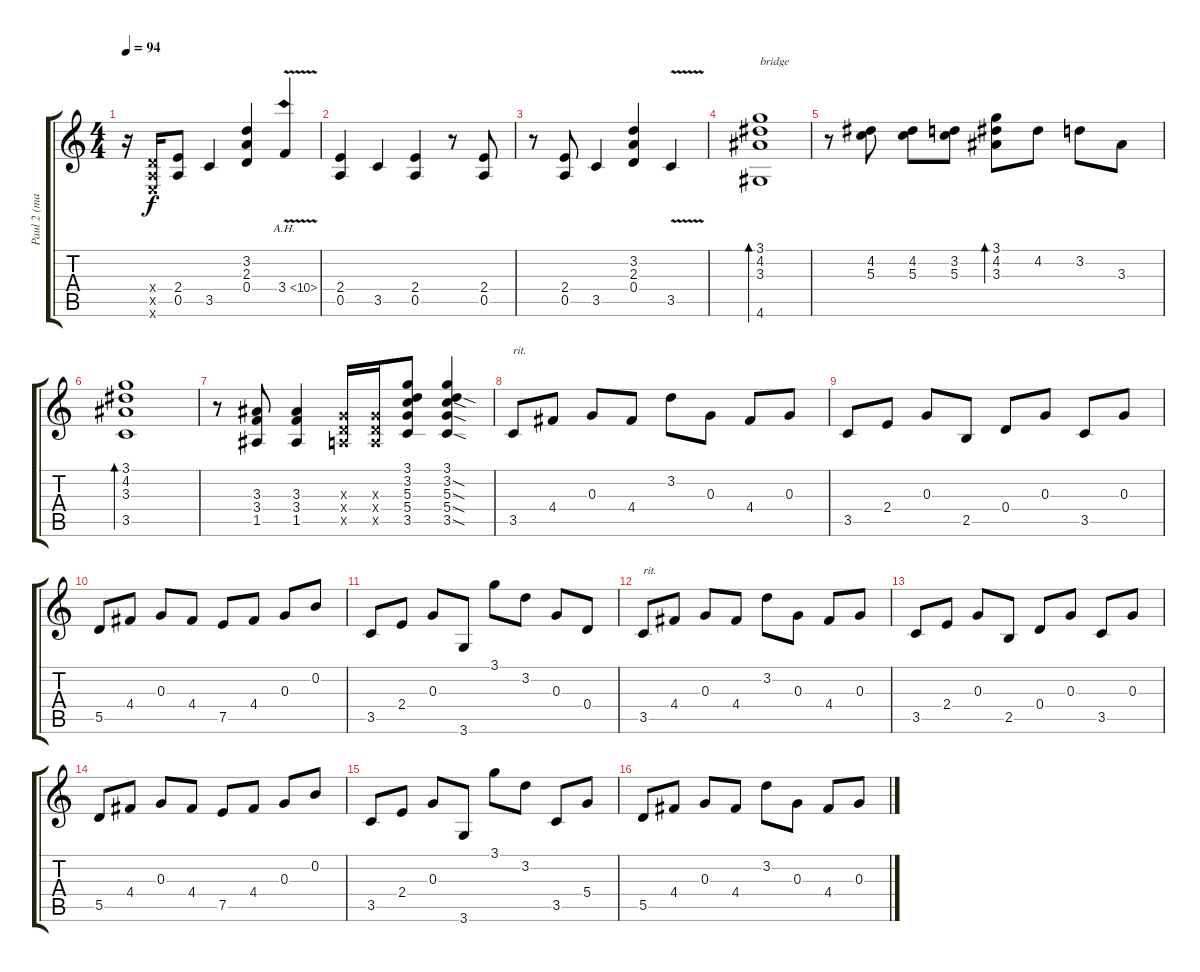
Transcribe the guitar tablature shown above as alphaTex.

\track ("Paul 2 (mauro)" "Paul 2 (ma") {instrument distortionguitar}
\staff {score tabs}
\tuning (E4 B3 G3 D3 A2 E2) {hide}
\ts (4 4)
\tempo 94
\clef g2
\ks c
r.16{dy f} (0.4{x} 0.5{x} 0.6{x}).16 (2.4 0.5).8 3.5.4 (3.2 2.3 0.4).4 3.4{ah 7 v}.4 |
(2.4 0.5).4 3.5.4 (2.4 0.5).4 r.8 (2.4 0.5).8 |
r.8 (2.4 0.5).8 3.5.4 (3.2 2.3 0.4).4 3.5{v}.4 |
(3.1 4.2 3.3 4.6).1{bd 240 txt "bridge" volume 15 instrument electricguitarclean} |
r.8 (4.2 5.3).8 (4.2 5.3).8 (3.2 5.3).8 (3.1 4.2 3.3).8{bd 120} 4.2.8 3.2.8 3.3.8 |
(3.1 4.2 3.3 3.5).1{bd 240} |
r.8{volume 11 instrument distortionguitar} (3.3 3.4 1.5).8 (3.3 3.4 1.5).4 (0.3{x} 0.4{x} 0.5{x}).16 (0.3{x} 0.4{x} 0.5{x}).16 (3.1 3.2 5.3 5.4 3.5).8 (3.1 3.2{sod} 5.3{sod} 5.4{sod} 3.5{sod}).4 |
3.5.8{txt "rit." instrument electricguitarclean} 4.4.8 0.3.8 4.4.8 3.2.8 0.3.8 4.4.8 0.3.8 |
3.5.8 2.4.8 0.3.8 2.5.8 0.4.8 0.3.8 3.5.8 0.3.8 |
5.5.8 4.4.8 0.3.8 4.4.8 7.5.8 4.4.8 0.3.8 0.2.8 |
3.5.8 2.4.8 0.3.8 3.6.8 3.1.8 3.2.8 0.3.8 0.4.8 |
3.5.8{txt "rit."} 4.4.8 0.3.8 4.4.8 3.2.8 0.3.8 4.4.8 0.3.8 |
3.5.8 2.4.8 0.3.8 2.5.8 0.4.8 0.3.8 3.5.8 0.3.8 |
5.5.8 4.4.8 0.3.8 4.4.8 7.5.8 4.4.8 0.3.8 0.2.8 |
3.5.8 2.4.8 0.3.8 3.6.8 3.1.8 3.2.8 3.5.8 5.4.8 |
5.5.8 4.4.8 0.3.8 4.4.8 3.2.8 0.3.8 4.4.8 0.3.8
